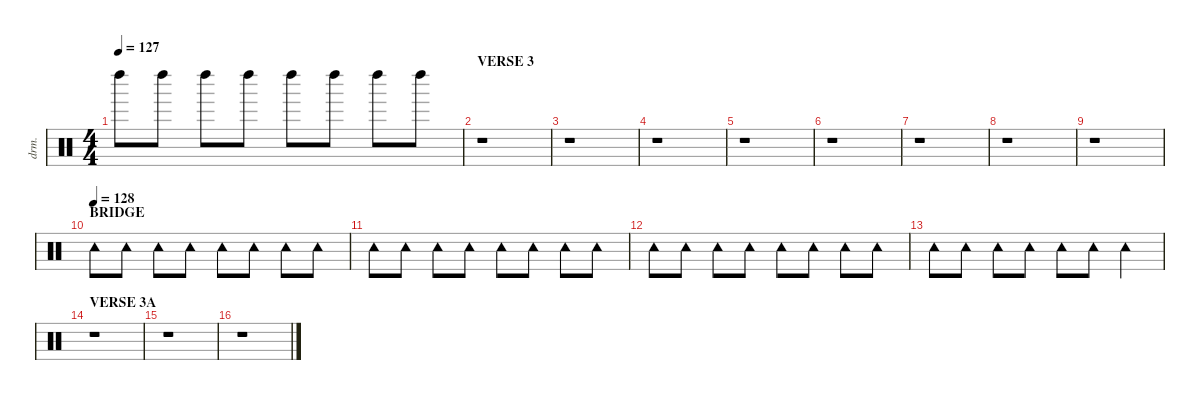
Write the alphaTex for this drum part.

\defaultSystemsLayout 4
\hideDynamics
\bracketExtendMode nobrackets
\otherSystemsTrackNameOrientation horizontal
\track ("Percussion" "drm.") {defaultSystemsLayout 8 instrument percussion}
\staff {score}
\articulation defaults
\ts (4 4)
\tempo 127
\clef neutral
\ks c "Left Maraca (hit)".8{dy f beam Down} "Left Maraca (hit)".8{beam Down} "Left Maraca (hit)".8{dy fff beam Down} "Left Maraca (hit)".8{dy f beam Down} "Left Maraca (hit)".8{beam Down} "Left Maraca (hit)".8{beam Down} "Left Maraca (hit)".8{dy fff beam Down} "Left Maraca (hit)".8{dy f beam Down}
|
\section ("" "VERSE 3")
r.1{beam Down} |
r.1{beam Down} |
r.1{beam Down} |
r.1{beam Down} |
r.1{beam Down} |
r.1{beam Down} |
r.1{beam Down} |
r.1{beam Down} |
\section ("" "BRIDGE")
\tempo (128)
"Tambourine (hit)".8{beam Down} "Tambourine (hit)".8{beam Down} "Tambourine (hit)".8{dy fff beam Down} "Tambourine (hit)".8{dy f beam Down} "Tambourine (hit)".8{beam Down} "Tambourine (hit)".8{beam Down} "Tambourine (hit)".8{dy fff beam Down} "Tambourine (hit)".8{dy f beam Down} |
"Tambourine (hit)".8{beam Down} "Tambourine (hit)".8{beam Down} "Tambourine (hit)".8{dy fff beam Down} "Tambourine (hit)".8{dy f beam Down} "Tambourine (hit)".8{beam Down} "Tambourine (hit)".8{beam Down} "Tambourine (hit)".8{dy fff beam Down} "Tambourine (hit)".8{dy f beam Down} |
"Tambourine (hit)".8{beam Down} "Tambourine (hit)".8{beam Down} "Tambourine (hit)".8{dy fff beam Down} "Tambourine (hit)".8{dy f beam Down} "Tambourine (hit)".8{beam Down} "Tambourine (hit)".8{beam Down} "Tambourine (hit)".8{dy fff beam Down} "Tambourine (hit)".8{dy f beam Down} |
"Tambourine (hit)".8{beam Down} "Tambourine (hit)".8{beam Down} "Tambourine (hit)".8{dy fff beam Down} "Tambourine (hit)".8{dy f beam Down} "Tambourine (hit)".8{beam Down} "Tambourine (hit)".8{beam Down} "Tambourine (hit)".4{dy fff beam Down} |
\section ("" "VERSE 3A")
r.1{beam Down} |
r.1{beam Down} |
r.1{beam Down}
